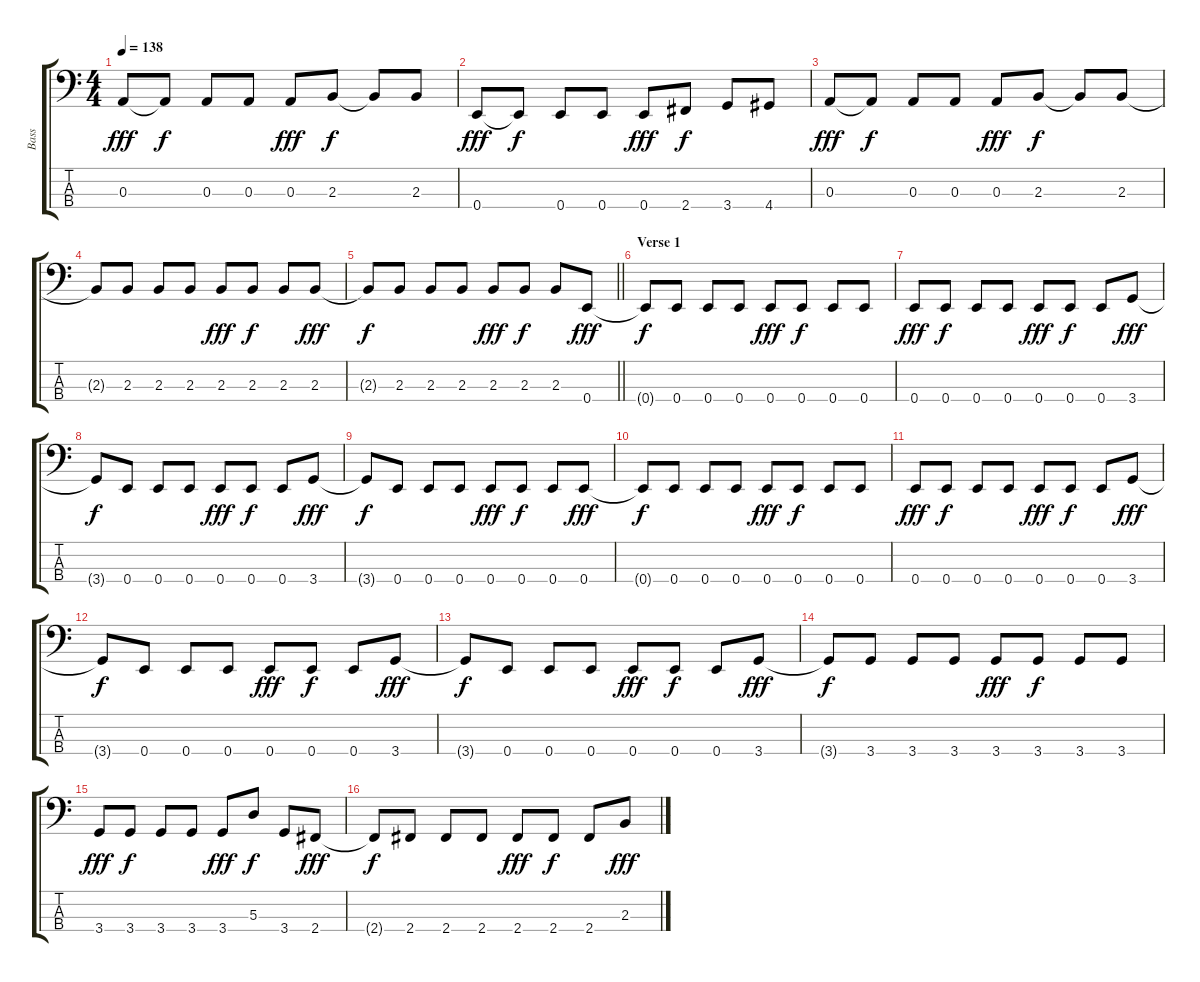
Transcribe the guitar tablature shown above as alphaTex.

\track ("Bass" "Bass") {instrument electricbasspick}
\staff {score tabs}
\tuning (G2 D2 A1 E1) {hide}
\ts (4 4)
\tempo 138
\clef f4
\ks c
0.3.8{dy fff} 0.3{t}.8{dy f} 0.3.8 0.3.8 0.3.8{dy fff} 2.3.8{dy f} 2.3{t}.8 2.3.8 |
0.4.8{dy fff} 0.4{t}.8{dy f} 0.4.8 0.4.8 0.4.8{dy fff} 2.4.8{dy f} 3.4.8 4.4.8 |
0.3.8{dy fff} 0.3{t}.8{dy f} 0.3.8 0.3.8 0.3.8{dy fff} 2.3.8{dy f} 2.3{t}.8 2.3.8 |
2.3{t}.8 2.3.8 2.3.8 2.3.8 2.3.8{dy fff} 2.3.8{dy f} 2.3.8 2.3.8{dy fff} |
\barLineRight lightlight
2.3{t}.8{dy f} 2.3.8 2.3.8 2.3.8 2.3.8{dy fff} 2.3.8{dy f} 2.3.8 0.4.8{dy fff} |
\section ("" "Verse 1")
0.4{t}.8{dy f} 0.4.8 0.4.8 0.4.8 0.4.8{dy fff} 0.4.8{dy f} 0.4.8 0.4.8 |
0.4.8{dy fff} 0.4.8{dy f} 0.4.8 0.4.8 0.4.8{dy fff} 0.4.8{dy f} 0.4.8 3.4.8{dy fff} |
3.4{t}.8{dy f} 0.4.8 0.4.8 0.4.8 0.4.8{dy fff} 0.4.8{dy f} 0.4.8 3.4.8{dy fff} |
3.4{t}.8{dy f} 0.4.8 0.4.8 0.4.8 0.4.8{dy fff} 0.4.8{dy f} 0.4.8 0.4.8{dy fff} |
0.4{t}.8{dy f} 0.4.8 0.4.8 0.4.8 0.4.8{dy fff} 0.4.8{dy f} 0.4.8 0.4.8 |
0.4.8{dy fff} 0.4.8{dy f} 0.4.8 0.4.8 0.4.8{dy fff} 0.4.8{dy f} 0.4.8 3.4.8{dy fff} |
3.4{t}.8{dy f} 0.4.8 0.4.8 0.4.8 0.4.8{dy fff} 0.4.8{dy f} 0.4.8 3.4.8{dy fff} |
3.4{t}.8{dy f} 0.4.8 0.4.8 0.4.8 0.4.8{dy fff} 0.4.8{dy f} 0.4.8 3.4.8{dy fff} |
3.4{t}.8{dy f} 3.4.8 3.4.8 3.4.8 3.4.8{dy fff} 3.4.8{dy f} 3.4.8 3.4.8 |
3.4.8{dy fff} 3.4.8{dy f} 3.4.8 3.4.8 3.4.8{dy fff} 5.3.8{dy f} 3.4.8 2.4.8{dy fff} |
2.4{t}.8{dy f} 2.4.8 2.4.8 2.4.8 2.4.8{dy fff} 2.4.8{dy f} 2.4.8 2.3.8{dy fff}
